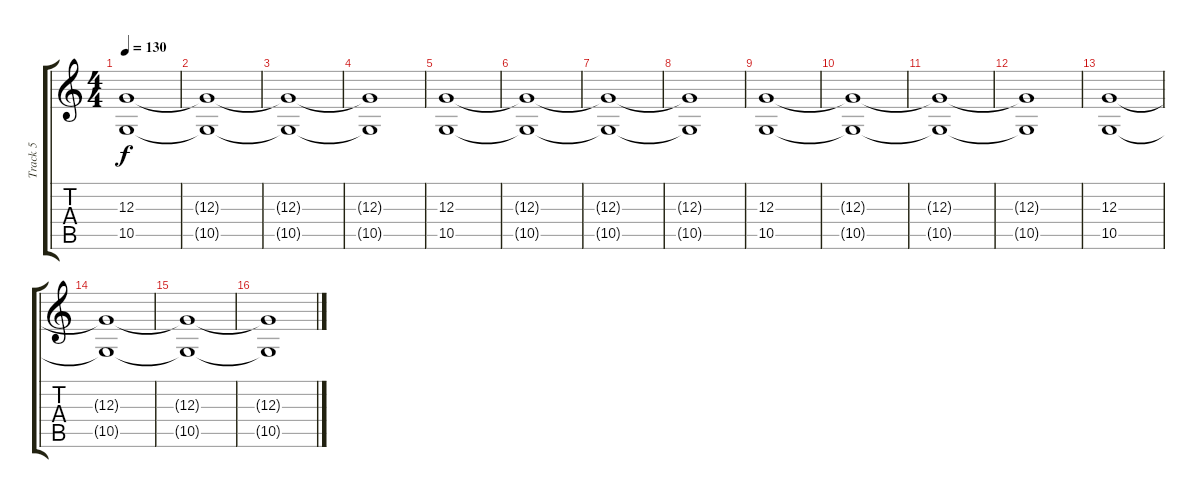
\track ("Track 5" "Track 5") {instrument synthstrings1}
\staff {score tabs}
\tuning (E4 B3 G3 D3 A2 E2) {hide}
\ts (4 4)
\tempo 130
\clef g2
\ks c
(12.3 10.5).1{dy f} |
(12.3{t} 10.5{t}).1 |
(12.3{t} 10.5{t}).1 |
(12.3{t} 10.5{t}).1 |
(12.3 10.5).1 |
(12.3{t} 10.5{t}).1 |
(12.3{t} 10.5{t}).1 |
(12.3{t} 10.5{t}).1 |
(12.3 10.5).1 |
(12.3{t} 10.5{t}).1 |
(12.3{t} 10.5{t}).1 |
(12.3{t} 10.5{t}).1 |
(12.3 10.5).1 |
(12.3{t} 10.5{t}).1 |
(12.3{t} 10.5{t}).1 |
(12.3{t} 10.5{t}).1
